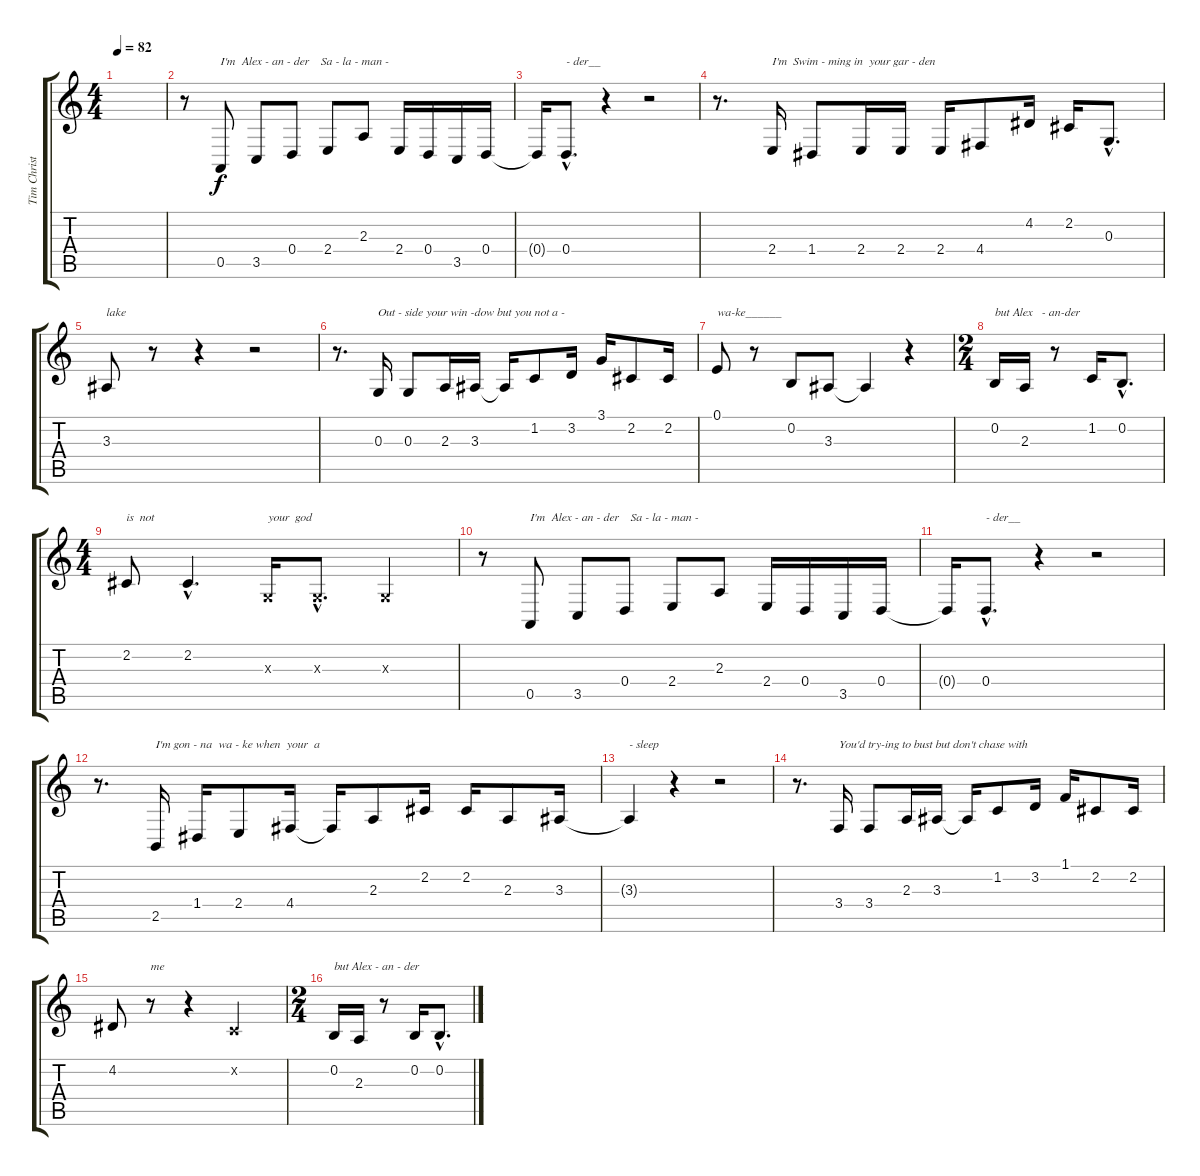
\track ("Tim Christensen (Vocal)" "Tim Christ") {instrument voiceoohs}
\staff {score tabs}
\tuning (E4 B3 G3 D3 A2 E2) {hide}
\ts (4 4)
\tempo 82
\clef g2
\ks c
|
r.8 0.5.8{txt "I'm  Alex - an - der    Sa - la - man -"} 3.5.8 0.4.8 2.4.8 2.3.8 2.4.16 0.4.16 3.5.16 0.4.16 |
0.4{t}.16 0.4{hac}.8{d txt "- der__"} r.4 r.2 |
r.8{d} 2.4.16{txt "I'm  Swim - ming in  your gar - den"} 1.4.8 2.4.16 2.4.16 2.4.16 4.4.8 4.2.16 2.2.16 0.3{hac}.8{d} |
3.3.8{txt "lake"} r.8 r.4 r.2 |
r.8{d} 0.3.16{txt "Out - side your win -dow but you not a -"} 0.3.8 2.3.16 3.3.16 3.3{t}.16 1.2.8 3.2.16 3.1.16 2.2.8 2.2.16 |
0.1.8{txt "wa-ke______"} r.8 0.2.8 3.3.8 3.3{t}.4 r.4 |
\ts (2 4)
0.2.16{txt "but Alex   - an-der"} 2.3.16 r.8 1.2.16 0.2{hac}.8{d} |
\ts (4 4)
2.2.8{txt "is  not"} 2.2{hac}.4{d} 0.3{x}.16{txt "your  god"} 0.3{hac x}.8{d} 0.3{x}.4 |
r.8 0.5.8{txt "I'm  Alex - an - der    Sa - la - man -"} 3.5.8 0.4.8 2.4.8 2.3.8 2.4.16 0.4.16 3.5.16 0.4.16 |
0.4{t}.16 0.4{hac}.8{d txt "- der__"} r.4 r.2 |
r.8{d} 2.5.16{txt "I'm gon - na  wa - ke when  your  a"} 1.4.16 2.4.8 4.4.16 4.4{t}.16 2.3.8 2.2.16 2.2.16 2.3.8 3.3.16 |
3.3{t}.4{txt "- sleep"} r.4 r.2 |
r.8{d} 3.4.16{txt "You'd try-ing to bust but don't chase with"} 3.4.8 2.3.16 3.3.16 3.3{t}.16 1.2.8 3.2.16 1.1.16 2.2.8 2.2.16 |
4.2.8 r.8{txt "me"} r.4 1.2{x}.2 |
\ts (2 4)
0.2.16{txt "but Alex - an - der"} 2.3.16 r.8 0.2.16 0.2{hac}.8{d}
